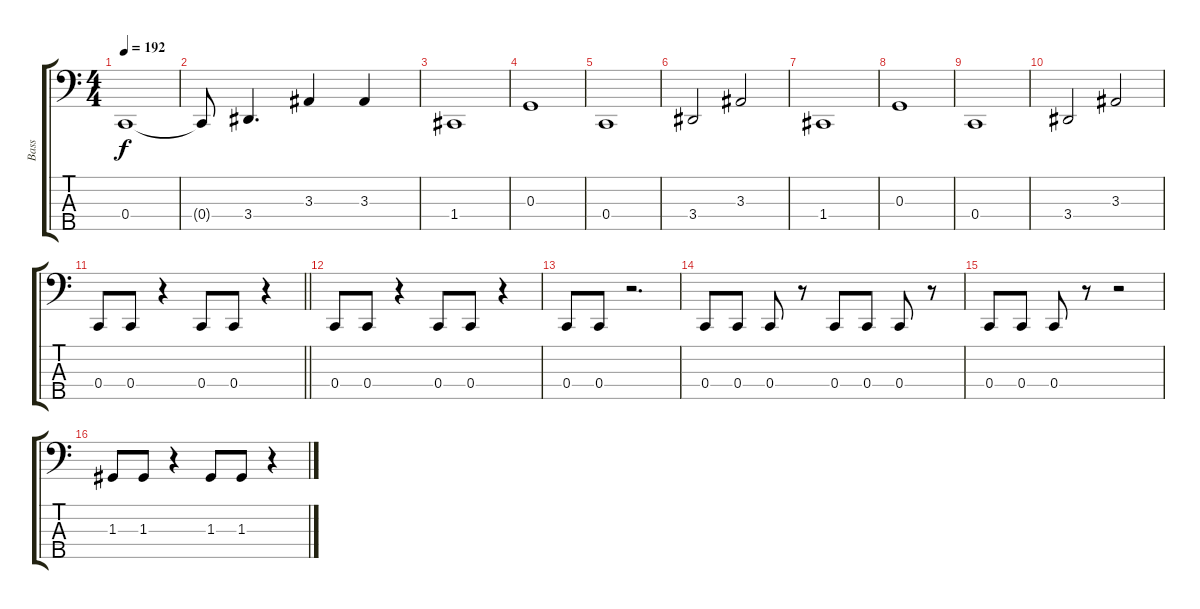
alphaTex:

\track ("Bass" "Bass") {instrument electricbasspick}
\staff {score tabs}
\tuning (F2 C2 G1 C1 A0) {hide}
\ts (4 4)
\tempo 192
\clef f4
\ks c
0.4.1{dy f} |
0.4{t}.8 3.4.4{d} 3.3.4 3.3.4 |
1.4.1 |
0.3.1 |
0.4.1 |
3.4.2 3.3.2 |
1.4.1 |
0.3.1 |
0.4.1 |
3.4.2 3.3.2 |
\barLineRight lightlight
0.4.8 0.4.8 r.4 0.4.8 0.4.8 r.4 |
0.4.8 0.4.8 r.4 0.4.8 0.4.8 r.4 |
0.4.8 0.4.8 r.2{d} |
0.4.8 0.4.8 0.4.8 r.8 0.4.8 0.4.8 0.4.8 r.8 |
0.4.8 0.4.8 0.4.8 r.8 r.2 |
1.3.8 1.3.8 r.4 1.3.8 1.3.8 r.4
